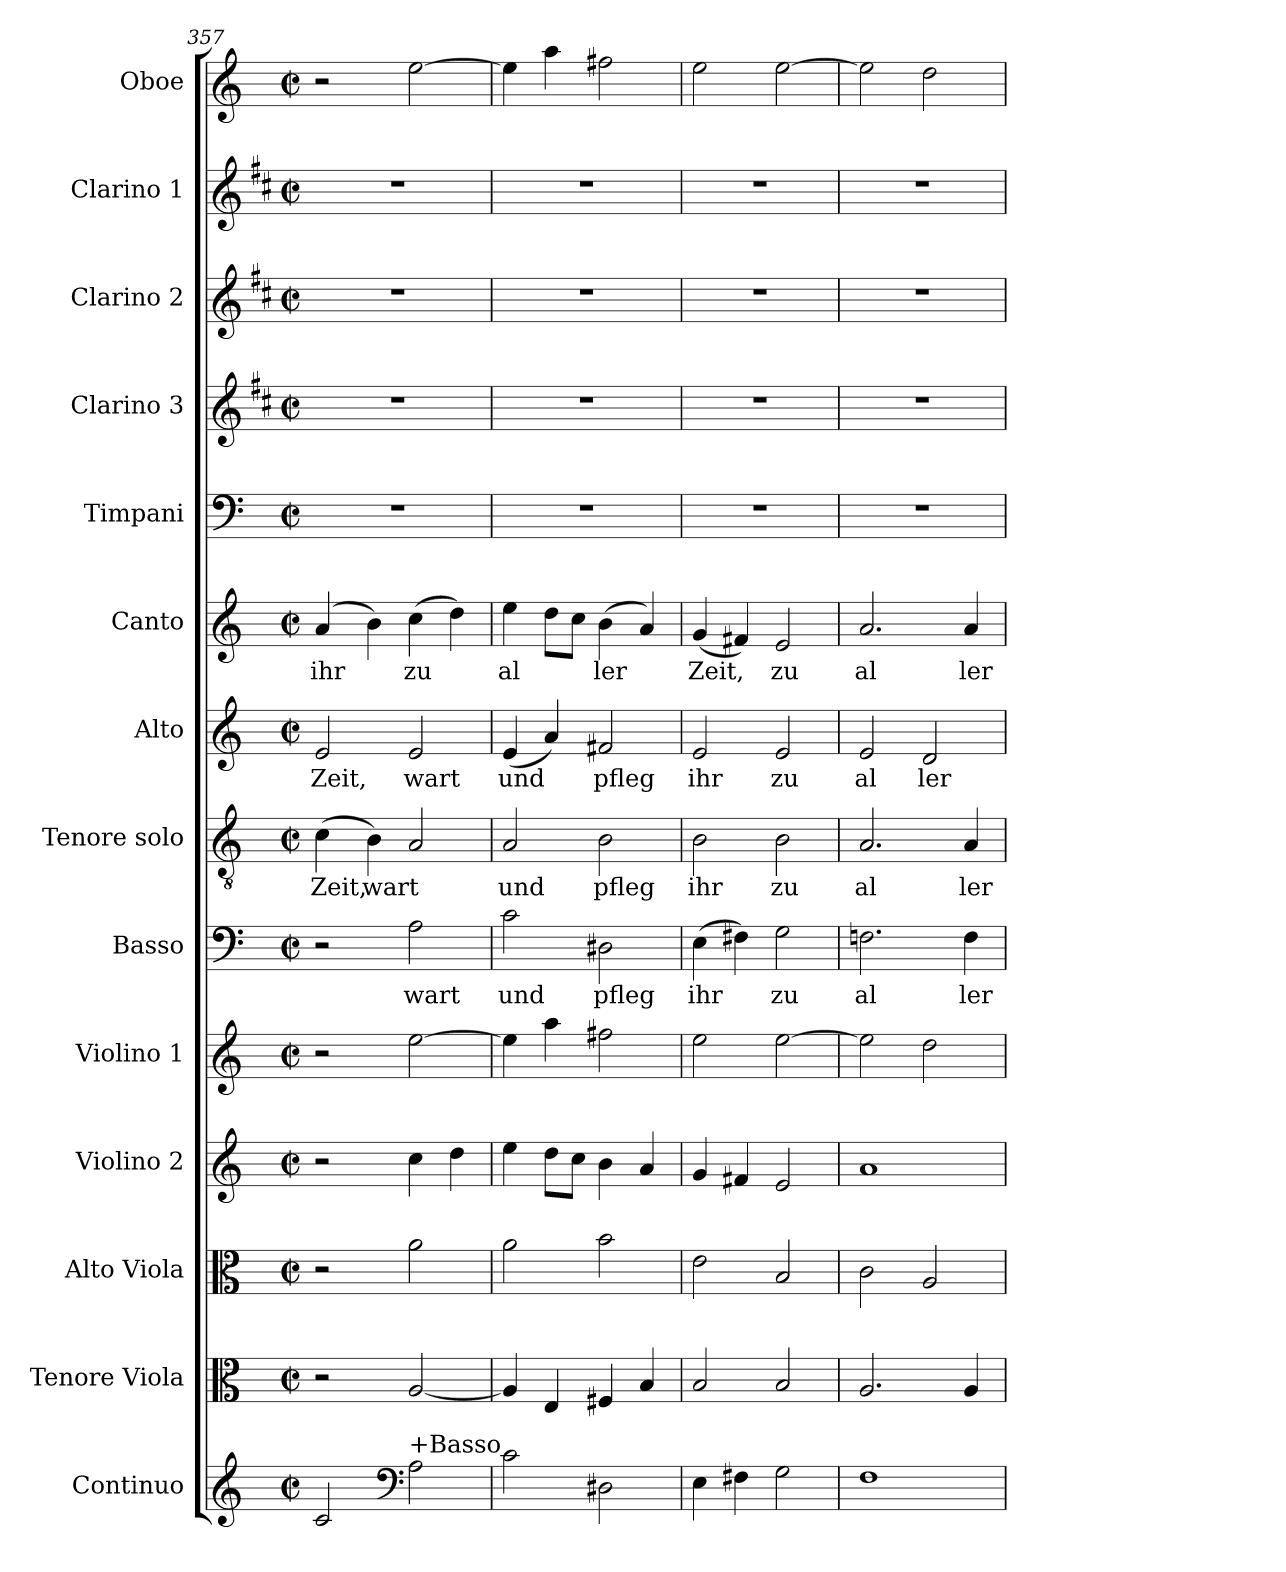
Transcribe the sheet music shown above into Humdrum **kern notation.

**kern	**kern	**kern	**kern	**kern	**kern	**text	**kern	**text	**kern	**text	**kern	**text	**kern	**kern	**kern	**kern	**kern
*part14	*part13	*part12	*part11	*part10	*part9	*part9	*part8	*part8	*part7	*part7	*part6	*part6	*part5	*part4	*part3	*part2	*part1
*staff14	*staff13	*staff12	*staff11	*staff10	*staff9	*staff9	*staff8	*staff8	*staff7	*staff7	*staff6	*staff6	*staff5	*staff4	*staff3	*staff2	*staff1
*I"Continuo	*I"Tenore Viola	*I"Alto Viola	*I"Violino 2	*I"Violino 1	*I"Basso	*	*I"Tenore solo	*	*I"Alto	*	*I"Canto	*	*I"Timpani	*I"Clarino 3	*I"Clarino 2	*I"Clarino 1	*I"Oboe
*I'Continuo	*I'Tenore Viola	*I'Alto Viola	*I'Violino 2	*I'Violino 1	*I'Basso	*	*I'Tenore	*	*I'Alto	*	*I'Canto	*	*I'Timpani	*I'Clarino 3	*I'Clarino 2	*I'Clarino 1	*I'Oboe
*clefG2	*clefC3	*clefC3	*clefG2	*clefG2	*clefF4	*	*clefGv2	*	*clefG2	*	*clefG2	*	*clefF4	*clefG2	*clefG2	*clefG2	*clefG2
*	*	*	*	*	*	*	*	*	*	*	*	*	*	*ITrd1c2	*ITrd1c2	*ITrd1c2	*
*k[]	*k[]	*k[]	*k[]	*k[]	*k[]	*	*k[]	*	*k[]	*	*k[]	*	*k[]	*k[]	*k[]	*k[]	*k[]
*C:	*C:	*C:	*C:	*C:	*C:	*	*C:	*	*C:	*	*C:	*	*C:	*C:	*C:	*C:	*C:
*M2/2	*M2/2	*M2/2	*M2/2	*M2/2	*M2/2	*	*M2/2	*	*M2/2	*	*M2/2	*	*M2/2	*M2/2	*M2/2	*M2/2	*M2/2
*met(c|)	*met(c|)	*met(c|)	*met(c|)	*met(c|)	*met(c|)	*	*met(c|)	*	*met(c|)	*	*met(c|)	*	*met(c|)	*met(c|)	*met(c|)	*met(c|)	*met(c|)
=357	=357	=357	=357	=357	=357	=357	=357	=357	=357	=357	=357	=357	=357	=357	=357	=357	=357
!	!	!	!	!	!	!	!	!LO:LY:b	!	!LO:LY:b:cj	!	!LO:LY:b:cj	!LO:N:vis=2	!LO:N:vis=2	!LO:N:vis=2	!LO:N:vis=2	!
2c/	2r	2r	2r	2r	2r	.	(>4c\	Zeit,	2e/	Zeit,	(>4a/	ihr	1r	1r	1r	1r	2r
!	!	!	!	!	!	!	!	!LO:LY:b	!	!	!	!LO:LY:b:cj	!	!	!	!	!
.	.	.	.	.	.	.	4B\)	wart	.	.	4b\)	.	.	.	.	.	.
*clefF4	*	*	*	*	*	*	*	*	*	*	*	*	*	*	*	*	*
!LO:TX:a:t=+Basso	!	!	!	!	!	!	!	!	!	!	!	!	!	!	!	!	!
!	!	!	!	!	!	!LO:LY:b:cj	!	!LO:LY:b	!	!LO:LY:b:cj	!	!LO:LY:b:cj	!	!	!	!	!
2A\	[<2A/	2a\	4cc\	[>2ee\	2A\	wart	2A/	.	2e/	wart	(>4cc\	zu	.	.	.	.	[>2ee\
!	!	!	!	!	!	!	!	!	!	!	!	!LO:LY:b:cj	!	!	!	!	!
.	.	.	4dd\	.	.	.	.	.	.	.	4dd\)	.	.	.	.	.	.
=358	=358	=358	=358	=358	=358	=358	=358	=358	=358	=358	=358	=358	=358	=358	=358	=358	=358
!	!	!	!	!	!	!LO:LY:b:cj	!	!LO:LY:b	!	!LO:LY:b:cj	!	!LO:LY:b:cj	!	!	!	!	!
2c\	4A/]	2a\	4ee\	4ee\]	2c\	und	2A/	und	(<4e/	und	4ee\	al	1r	1r	1r	1r	4ee\]
!	!	!	!	!	!	!	!	!	!	!LO:LY:b:cj	!	!LO:LY:b:cj	!	!	!	!	!
.	4E/	.	8dd\L	4aa\	.	.	.	.	4a/)	.	8dd\L	.	.	.	.	.	4aa\
!	!	!	!	!	!	!	!	!	!	!	!	!LO:LY:b:cj	!	!	!	!	!
.	.	.	8cc\J	.	.	.	.	.	.	.	8cc\J	.	.	.	.	.	.
!	!	!	!	!	!	!LO:LY:b:cj	!	!LO:LY:b	!	!LO:LY:b:cj	!	!LO:LY:b:cj	!	!	!	!	!
2D#X\	4F#X/	2b\	4b\	2ff#X\	2D#X\	pfleg	2B\	pfleg	2f#X/	pfleg	(>4b\	ler	.	.	.	.	2ff#X\
!	!	!	!	!	!	!	!	!	!	!	!	!LO:LY:b:cj	!	!	!	!	!
.	4B/	.	4a/	.	.	.	.	.	.	.	4a/)	.	.	.	.	.	.
=359	=359	=359	=359	=359	=359	=359	=359	=359	=359	=359	=359	=359	=359	=359	=359	=359	=359
!	!	!	!	!	!	!LO:LY:b:cj	!	!LO:LY:b	!	!LO:LY:b:cj	!	!LO:LY:b:cj	!	!	!	!	!
4E\	2B/	2e\	4g/	2ee\	(>4E\	ihr	2B\	ihr	2e/	ihr	(<4g/	Zeit,	1r	1r	1r	1r	2ee\
!	!	!	!	!	!	!LO:LY:b:cj	!	!	!	!	!	!LO:LY:b:cj	!	!	!	!	!
4F#X\	.	.	4f#X/	.	4F#X\)	.	.	.	.	.	4f#X/)	.	.	.	.	.	.
!	!	!	!	!	!	!LO:LY:b:cj	!	!LO:LY:b	!	!LO:LY:b:cj	!	!LO:LY:b:cj	!	!	!	!	!
2G\	2B/	2B/	2e/	[>2ee\	2G\	zu	2B\	zu	2e/	zu	2e/	zu	.	.	.	.	[>2ee\
=360	=360	=360	=360	=360	=360	=360	=360	=360	=360	=360	=360	=360	=360	=360	=360	=360	=360
!	!	!	!	!	!	!LO:LY:b:cj	!	!LO:LY:b	!	!LO:LY:b:cj	!	!LO:LY:b:cj	!	!	!	!	!
1F	2.A/	2c\	1a	2ee\]	2.Fn\	al	2.A/	al	2e/	al	2.a/	al	1r	1r	1r	1r	2ee\]
!	!	!	!	!	!	!	!	!	!	!LO:LY:b:cj	!	!	!	!	!	!	!
.	.	2A/	.	2dd\	.	.	.	.	2d/	ler	.	.	.	.	.	.	2dd\
!	!	!	!	!	!	!LO:LY:b:cj	!	!LO:LY:b	!	!	!	!LO:LY:b:cj	!	!	!	!	!
.	4A/	.	.	.	4F\	ler	4A/	ler	.	.	4a/	ler	.	.	.	.	.
=	=	=	=	=	=	=	=	=	=	=	=	=	=	=	=	=	=
*-	*-	*-	*-	*-	*-	*-	*-	*-	*-	*-	*-	*-	*-	*-	*-	*-	*-
